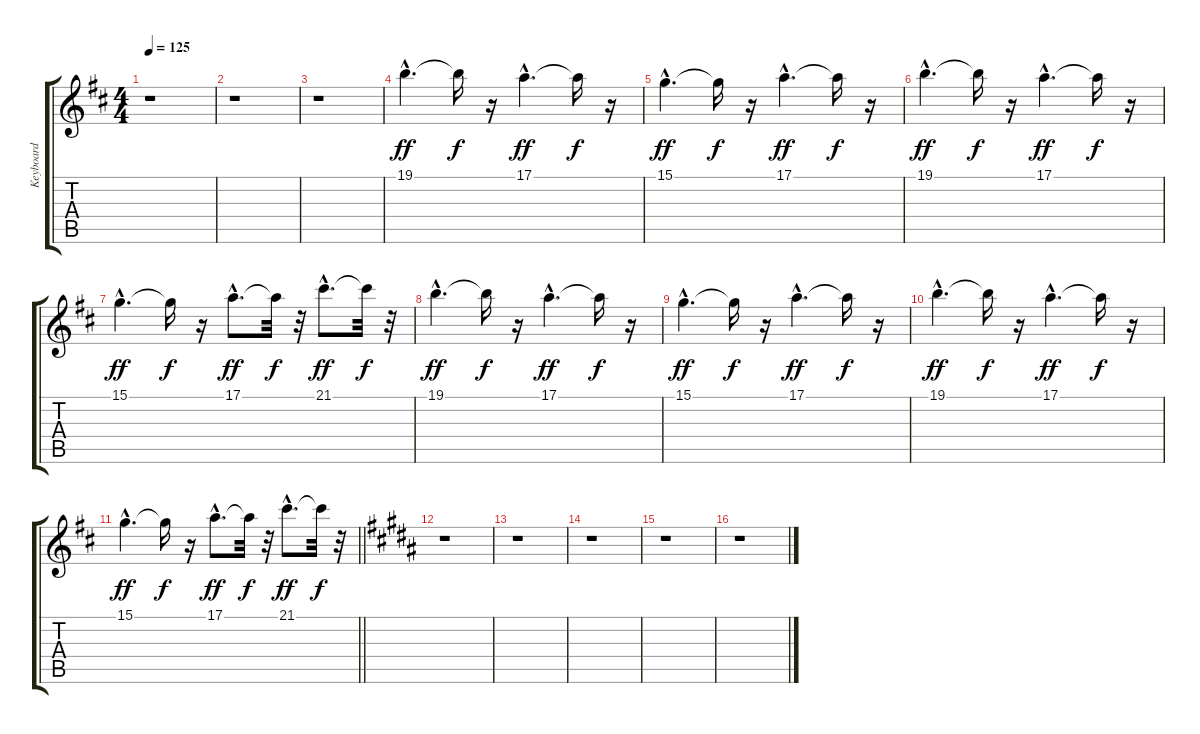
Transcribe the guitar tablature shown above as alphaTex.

\track ("Keyboard" "Keyboard") {instrument stringensemble1}
\staff {score tabs}
\tuning (E4 B3 G3 D3 A2 E2) {hide}
\ts (4 4)
\tempo 125
\clef g2
\ks d
r.1{dy f} |
r.1 |
r.1 |
19.1{hac}.4{d dy ff} 19.1{t}.16{dy f} r.16 17.1{hac}.4{d dy ff} 17.1{t}.16{dy f} r.16 |
15.1{hac}.4{d dy ff} 15.1{t}.16{dy f} r.16 17.1{hac}.4{d dy ff} 17.1{t}.16{dy f} r.16 |
19.1{hac}.4{d dy ff} 19.1{t}.16{dy f} r.16 17.1{hac}.4{d dy ff} 17.1{t}.16{dy f} r.16 |
15.1{hac}.4{d dy ff} 15.1{t}.16{dy f} r.16 17.1{hac}.8{d dy ff} 17.1{t}.32{dy f} r.32 21.1{hac}.8{d dy ff} 21.1{t}.32{dy f} r.32 |
19.1{hac}.4{d dy ff} 19.1{t}.16{dy f} r.16 17.1{hac}.4{d dy ff} 17.1{t}.16{dy f} r.16 |
15.1{hac}.4{d dy ff} 15.1{t}.16{dy f} r.16 17.1{hac}.4{d dy ff} 17.1{t}.16{dy f} r.16 |
19.1{hac}.4{d dy ff} 19.1{t}.16{dy f} r.16 17.1{hac}.4{d dy ff} 17.1{t}.16{dy f} r.16 |
\barLineRight lightlight
15.1{hac}.4{d dy ff} 15.1{t}.16{dy f} r.16 17.1{hac}.8{d dy ff} 17.1{t}.32{dy f} r.32 21.1{hac}.8{d dy ff} 21.1{t}.32{dy f} r.32 |
\ks b
r.1 |
r.1 |
r.1 |
r.1 |
r.1
